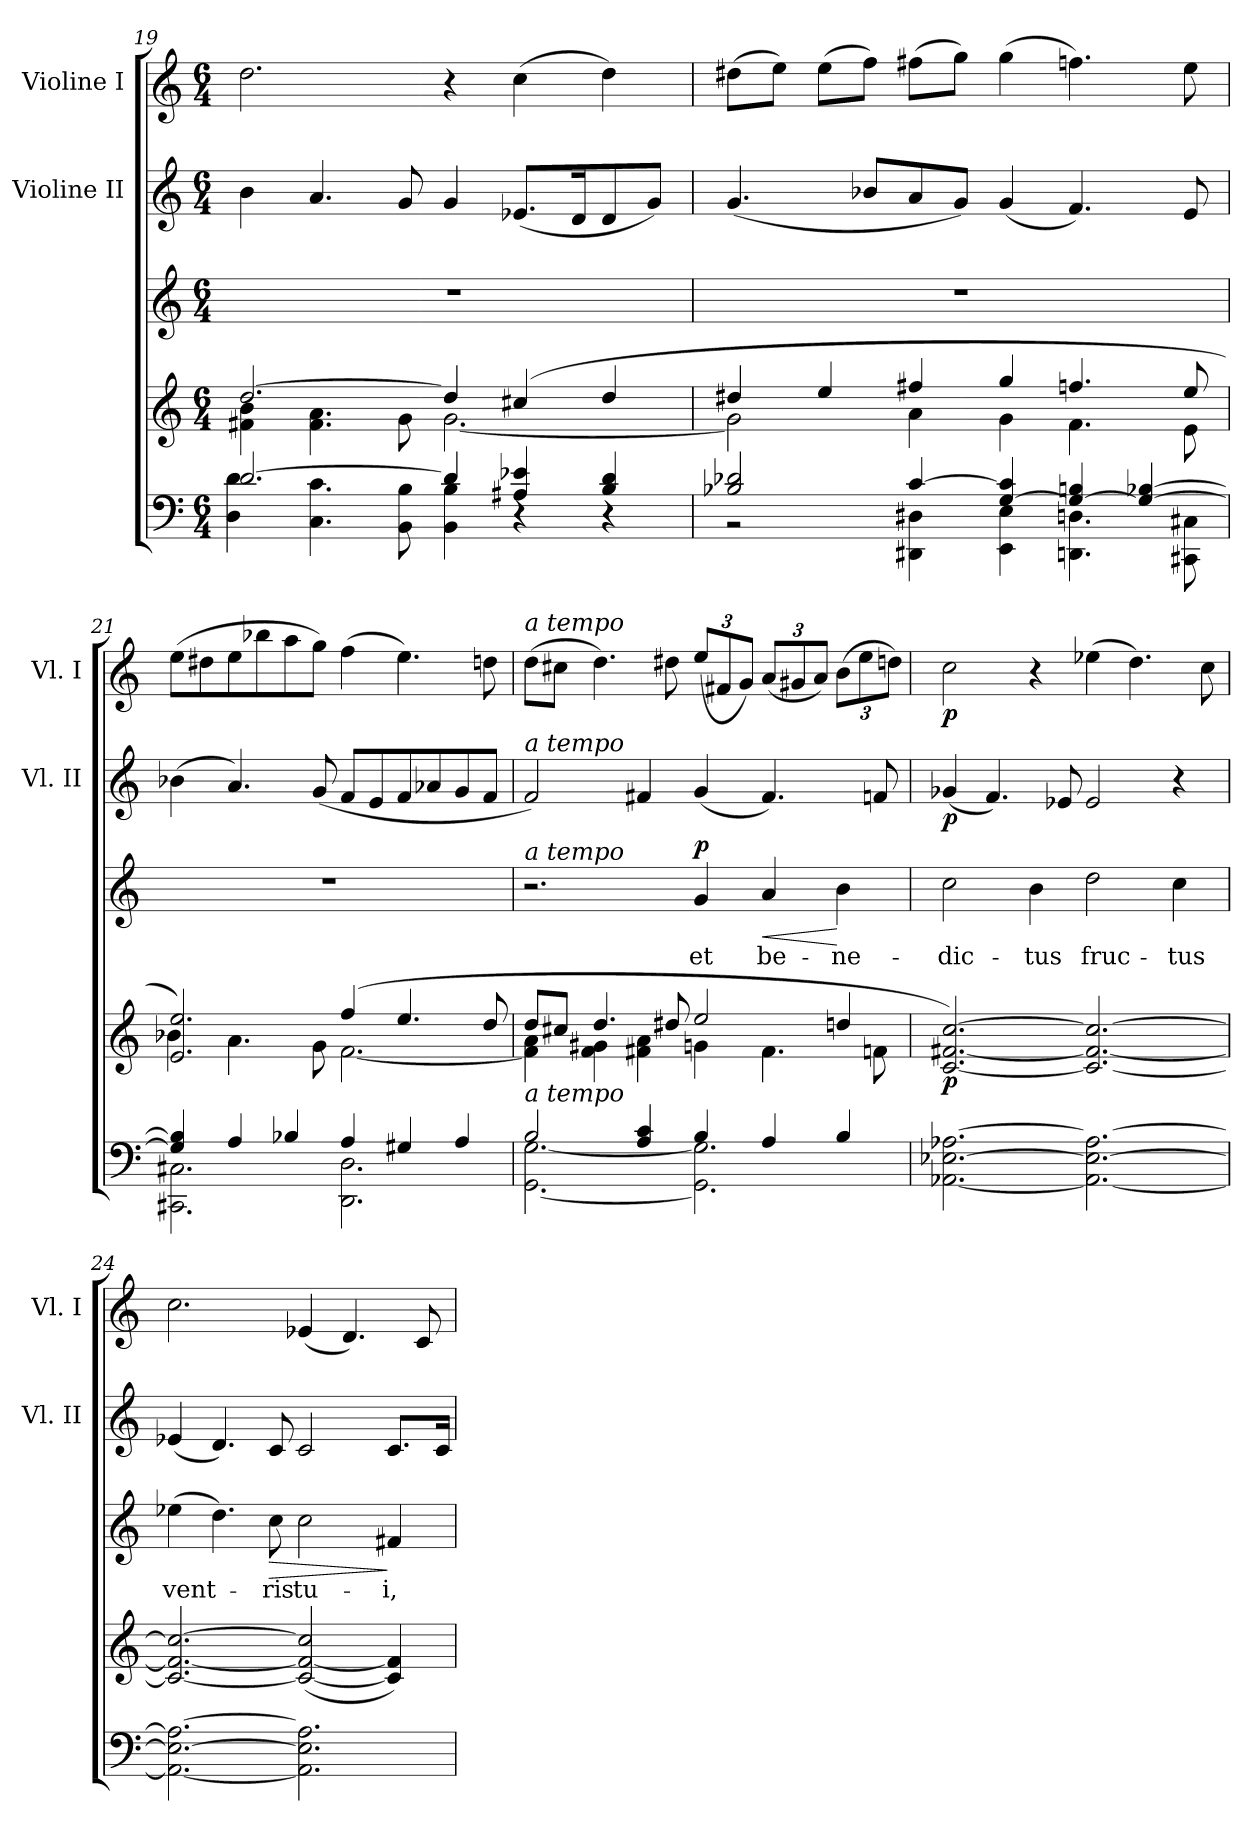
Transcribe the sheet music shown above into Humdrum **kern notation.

**kern	**kern	**dynam	**kern	**text	**dynam	**kern	**dynam	**kern	**dynam
*part4	*part4	*part4	*part3	*part3	*part3	*part2	*part2	*part1	*part1
*staff5	*staff4	*staff4/5	*staff3	*staff3	*staff3	*staff2	*staff2	*staff1	*staff1
*	*	*	*	*	*	*I"Violine II	*	*I"Violine I	*
*	*	*	*	*	*	*I'Vl. II	*	*I'Vl. I	*
*clefF4	*clefG2	*	*clefG2	*	*	*clefG2	*	*clefG2	*
*k[]	*k[]	*	*k[]	*	*	*k[]	*	*k[]	*
*C:	*C:	*	*C:	*	*	*C:	*	*C:	*
*M6/4	*M6/4	*	*M6/4	*	*	*M6/4	*	*M6/4	*
=19	=19	=19	=19	=19	=19	=19	=19	=19	=19
*^	*^	*	*	*	*	*	*	*	*
[>2.d/	4D\ 4d\	[>2.dd/	4f#X\ 4b\	.	1.r	.	.	4b\	.	2.dd\	.
.	4.C\ 4.c\	.	4.f#\ 4.a\	.	.	.	.	4.a/	.	.	.
.	8BB\ 8B\	.	8g\	.	.	.	.	8g/	.	.	.
4d/]	4BB\ 4B\	4dd/]	[<2.g\	.	.	.	.	4g/	.	4r	.
4A#X/ 4e-X/	4rC	(4cc#X/	.	.	.	.	.	(<8.e-X/L	.	(>4cc\	.
.	.	.	.	.	.	.	.	16d/k	.	.	.
4B/ 4d/	4rC	4dd/	.	.	.	.	.	8d/	.	4dd\)	.
.	.	.	.	.	.	.	.	8g/J)	.	.	.
=20	=20	=20	=20	=20	=20	=20	=20	=20	=20	=20	=20
2B-X/ 2d-X/	2r	4dd#X/	2g\]	.	1.r	.	.	(<4.g/	.	(>8dd#X\L	.
.	.	.	.	.	.	.	.	.	.	8ee\J)	.
.	.	4ee/	.	.	.	.	.	.	.	(>8ee\L	.
.	.	.	.	.	.	.	.	8b-X/L	.	8ff\J)	.
[>4c/	4DD#X\ 4D#X\	4ff#X/	4a\	.	.	.	.	8a/	.	(>8ff#X\L	.
.	.	.	.	.	.	.	.	8g/J)	.	8gg\J)	.
[>4G/ 4c/]	4EE\ 4E\	4gg/	4g\	.	.	.	.	(<4g/	.	(>4gg\	.
4G/_ 4Bn/	4.DDn\ 4.Dn\	4.ffn/	4.f\	.	.	.	.	4.f/)	.	4.ffn\)	.
4G/_ [>4B-X/	.	.	.	.	.	.	.	.	.	.	.
.	8CC#X\ 8C#X\	8ee/	8e\	.	.	.	.	8e/	.	8ee\	.
!!LO:LB:g=z
=21	=21	=21	=21	=21	=21	=21	=21	=21	=21	=21	=21
4G/] 4B-/]	2.CC#X\ 2.C#X\	2.e/ 2.ee/)	4b-X\	.	1.r	.	.	(>4b-X\	.	(>8ee\L	.
.	.	.	.	.	.	.	.	.	.	8dd#X\	.
4A/	.	.	4.a\	.	.	.	.	4.a/)	.	8ee\	.
.	.	.	.	.	.	.	.	.	.	8bb-X\	.
4B-X/	.	.	.	.	.	.	.	.	.	8aa\	.
.	.	.	8g\	.	.	.	.	(<8g/	.	8gg\J)	.
4A/	2.DD\ 2.D\	(4ff/	[<2.f\	.	.	.	.	8f/L	.	(>4ff\	.
.	.	.	.	.	.	.	.	8e/	.	.	.
4G#X/	.	4.ee/	.	.	.	.	.	8f/	.	4.ee\)	.
.	.	.	.	.	.	.	.	8a-X/	.	.	.
4A/	.	.	.	.	.	.	.	8g/	.	.	.
.	.	8dd/	.	.	.	.	.	8f/J	.	8ddn\	.
=22	=22	=22	=22	=22	=22	=22	=22	=22	=22	=22	=22
!	!	!	!	!	!	!	!	!	!	!LO:TX:a:i:t=a tempo	!
!	!	!	!	!	!	!	!	!LO:TX:a:i:t=a tempo	!	!	!
!	!	!	!	!	!LO:TX:a:i:t=a tempo	!	!	!	!	!	!
!	!	!LO:TX:b:i:t=a tempo	!	!	!	!	!	!	!	!	!
2B/	[<2.GG\ [<2.G\	8dd/L	4f\] 4a\	.	2.r	.	.	2f/)	.	(>8dd\L	.
.	.	8cc#X/J	.	.	.	.	.	.	.	8cc#X\J	.
.	.	4.dd/	4f\ 4g#X\	.	.	.	.	.	.	4.dd\)	.
4A/ 4c/	.	.	4f#X\ 4a\	.	.	.	.	4f#X/	.	.	.
.	.	8dd#X/	.	.	.	.	.	.	.	8dd#X\	.
!	!	!	!	!	!	!LO:LY:b	!LO:DY:a	!	!	!	!
4B/	2.GG\] 2.G\]	2ee/	4gn\	.	4g/	et	p	(<4g/	.	(<12ee/L	.
.	.	.	.	.	.	.	.	.	.	12f#X/	.
.	.	.	.	.	.	.	.	.	.	12g/J)	.
!	!	!	!	!	!	!LO:LY:b	!LO:HP:b	!	!	!	!
4A/	.	.	4.f#\	.	4a/	be-	<	4.f#/)	.	(<12a/L	.
.	.	.	.	.	.	.	.	.	.	12g#X/	.
.	.	.	.	.	.	.	.	.	.	12a/J)	.
!	!	!	!	!	!	!LO:LY:b	!	!	!	!	!
4B/	.	4ddn/	.	.	4b\	-ne-	[	.	.	(>12b\L	.
.	.	.	.	.	.	.	.	.	.	12ee\	.
.	.	.	8fn\	.	.	.	.	8fn/	.	.	.
.	.	.	.	.	.	.	.	.	.	12ddn\J)	.
*v	*v	*	*	*	*	*	*	*	*	*	*
*	*v	*v	*	*	*	*	*	*	*	*
=23	=23	=23	=23	=23	=23	=23	=23	=23	=23
!	!	!LO:DY:b	!	!LO:LY:b	!	!	!LO:DY:b	!	!LO:DY:b
[2.AA-X\ [2.E-X\ [2.A-X\	[2.c/ [2.f#X/ [2.cc/)	p	2cc\	-dic-	.	(<4g-X/	p	2cc\	p
.	.	.	.	.	.	4.f/)	.	.	.
!	!	!	!	!LO:LY:b	!	!	!	!	!
.	.	.	4b\	-tus	.	.	.	4r	.
.	.	.	.	.	.	8e-X/	.	.	.
!	!	!	!	!LO:LY:b	!	!	!	!	!
2.AA-\_ 2.E-\_ 2.A-\_	2.c/_ 2.f#/_ 2.cc/_	.	2dd\	fruc-	.	2e-/	.	(>4ee-X\	.
.	.	.	.	.	.	.	.	4.dd\)	.
!	!	!	!	!LO:LY:b	!	!	!	!	!
.	.	.	4cc\	-tus	.	4r	.	.	.
.	.	.	.	.	.	.	.	8cc\	.
!!LO:PB:g=z
=24	=24	=24	=24	=24	=24	=24	=24	=24	=24
!	!	!	!	!LO:LY:b	!	!	!	!	!
2.AA-\_ 2.E-\_ 2.A-\_	2.c/_ 2.f#/_ 2.cc/_	.	(>4ee-X\	vent-	.	(<4e-X/	.	2.cc\	.
.	.	.	4.dd\)	.	.	4.d/)	.	.	.
!	!	!	!	!LO:LY:b	!LO:HP:b	!	!	!	!
.	.	.	8cc\	-ris	>	8c/	.	.	.
!	!	!	!	!LO:LY:b	!	!	!	!	!
2.AA-\] 2.E-\] 2.A-\]	(2c/_ 2f#/_ 2cc/]	.	2cc\	tu-	.	2c/	.	(<4e-X/	.
.	.	.	.	.	.	.	.	4.d/)	.
!	!	!	!	!LO:LY:b	!	!	!	!	!
.	4c/] 4f#/])	.	4f#X/	-i,	]	8.c/L	.	.	.
.	.	.	.	.	.	.	.	8c/	.
.	.	.	.	.	.	16c/Jk	.	.	.
=	=	=	=	=	=	=	=	=	=
*-	*-	*-	*-	*-	*-	*-	*-	*-	*-
